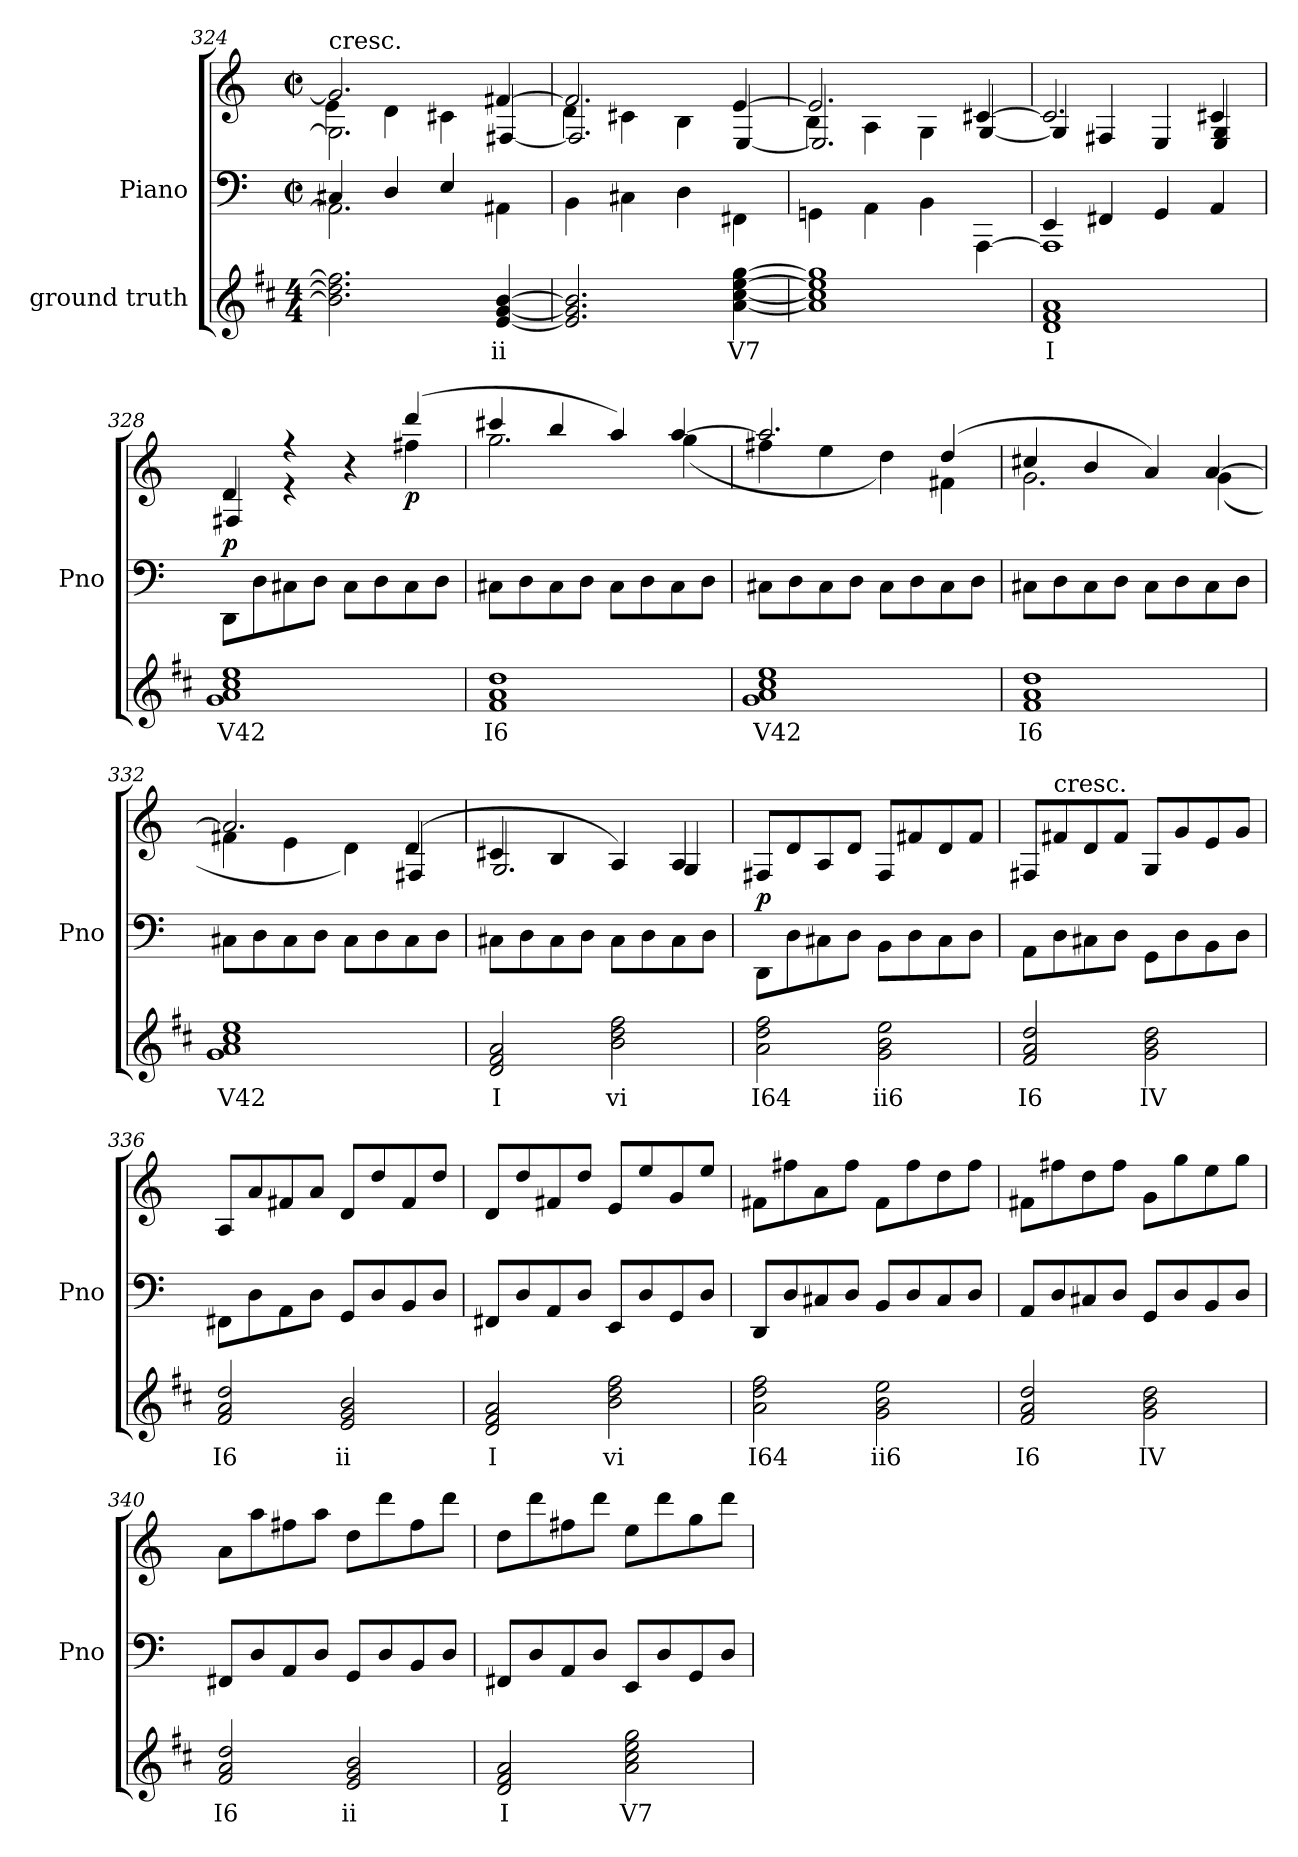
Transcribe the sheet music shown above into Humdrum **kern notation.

**kern	**text	**kern	**kern	**dynam
*part2	*part2	*part1	*part1	*part1
*staff3	*staff3	*staff2	*staff1	*staff1/2
*I"ground truth	*	*I"Piano	*	*
*	*	*I'Pno	*	*
*	*	*clefF4	*clefG2	*
*k[f#c#]	*	*k[]	*k[]	*
*D:	*	*C:	*C:	*
*M4/4	*	*M2/2	*M2/2	*
*	*	*met(c|)	*met(c|)	*
=324	=324	=324	=324	=324
*	*	*^	*^	*
*	*	*	*^	*	*^	*
*	*	*	*	*	*	*	*^	*
!	!	!	!	!	!LO:TX:a:t=cresc.	!	!	!	!
2.b] 2.dd] 2.ff#]	.	2.ryy	4C#/	2.AA\]	2.g/]	2.G\]	4e\	2.ryy	.
.	.	.	4D/	.	.	.	4d\	.	.
.	.	.	4E/	.	.	.	4c#\	.	.
!	!	!	!	!	!	!	!	!	!LO:DY:b=2
!	!	!	!	!	!	!	!	!	!LO:DY:n=1:b
[4e [4g [4b	ii	4ryy	4AA#X\	4ryy	[4f#/	[4F#/	4ryy	4ryy	sf sf
*	*	*v	*v	*v	*	*	*	*	*
*	*	*	*v	*v	*v	*v	*
!!LO:PB:g=z
=325	=325	=325	=325	=325
*	*	*^	*^	*
*	*	*	*	*	*^	*
2.e] 2.g] 2.b]	.	2.ryy	4BB\	2.f#/]	2.F#/]	4d\	.
.	.	.	4C#\	.	.	4c#\	.
.	.	.	4D\	.	.	4B\	.
!	!	!	!	!	!	!	!LO:DY:b=2
!	!	!	!	!	!	!	!LO:DY:n=1:b
[4a [4cc# [4ee [4gg	V7	4ryy	4FF#\	[4e/	[4E/	4ryy	sf sf
=326	=326	=326	=326	=326	=326	=326	=326
1a] 1cc#] 1ee] 1gg]	.	2.ryy	4GGn\	2.e/]	2.E/]	4B\	.
.	.	.	4AA\	.	.	4A\	.
.	.	.	4BB\	.	.	4G\	.
!	!	!	!	!	!	!	!LO:DY:b=2
!	!	!	!	!	!	!	!LO:DY:n=1:b
.	.	4ryy	[4AAA\	[4c#/	[4G/	4ryy	sf sf
*	*	*	*	*v	*v	*v	*
=327	=327	=327	=327	=327	=327
*	*	*	*	*^	*
1d 1f# 1a	I	1AAA]	4EE/	2.c#/]	4G/]	.
.	.	.	4FF#/	.	4F#/	.
.	.	.	4GG/	.	4E/	.
.	.	.	4AA/	4c#/	4E/ 4G/	.
=328	=328	=328	=328	=328	=328	=328
!	!	!	!	!	!	!LO:DY:b
1g 1a 1cc# 1ee	V42	2ryy	8DD\L	4d/	4F#/	p
.	.	.	8D\	.	.	.
.	.	.	8C#\	4r	4r	.
.	.	.	8D\J	.	.	.
.	.	4ryy	8C#\L	4r	4ryy	.
.	.	.	8D\	.	.	.
!	!	!	!	!	!	!LO:DY:b
.	.	4ryy	8C#\	(>4ddd/	4ff#\	p
.	.	.	8D\J	.	.	.
*	*	*v	*v	*	*	*
=329	=329	=329	=329	=329	=329
1f# 1a 1dd	I6	8C#\L	4ccc#/	2.gg\	.
.	.	8D\	.	.	.
.	.	8C#\	4bb/	.	.
.	.	8D\J	.	.	.
.	.	8C#\L	4aa/)	.	.
.	.	8D\	.	.	.
.	.	8C#\	[4aa/	(<4gg\	.
.	.	8D\J	.	.	.
=330	=330	=330	=330	=330	=330
1g 1a 1cc# 1ee	V42	8C#\L	2.aa/]	4ff#\	.
.	.	8D\	.	.	.
.	.	8C#\	.	4ee\	.
.	.	8D\J	.	.	.
.	.	8C#\L	.	4dd\)	.
.	.	8D\	.	.	.
.	.	8C#\	(>4dd/	4f#\	.
.	.	8D\J	.	.	.
!!LO:LB:g=z	!!
=331	=331	=331	=331	=331	=331
1f# 1a 1dd	I6	8C#\L	4cc#/	2.g\	.
.	.	8D\	.	.	.
.	.	8C#\	4b/	.	.
.	.	8D\J	.	.	.
.	.	8C#\L	4a/)	.	.
.	.	8D\	.	.	.
.	.	8C#\	[4a/	(<4g\	.
.	.	8D\J	.	.	.
=332	=332	=332	=332	=332	=332
1g 1a 1cc# 1ee	V42	8C#\L	2.a/]	4f#\	.
.	.	8D\	.	.	.
.	.	8C#\	.	4e\	.
.	.	8D\J	.	.	.
.	.	8C#\L	.	4d\)	.
.	.	8D\	.	.	.
.	.	8C#\	(>4d/	4F#/	.
.	.	8D\J	.	.	.
=333	=333	=333	=333	=333	=333
2d 2f# 2a	I	8C#\L	4c#/	2.G/	.
.	.	8D\	.	.	.
.	.	8C#\	4B/	.	.
.	.	8D\J	.	.	.
2b 2dd 2ff#	vi	8C#\L	4A/)	.	.
.	.	8D\	.	.	.
.	.	8C#\	4A/	4G/	.
.	.	8D\J	.	.	.
*	*	*	*v	*v	*
=334	=334	=334	=334	=334
!	!	!	!	!LO:DY:b
2a 2dd 2ff#	I64	8DD\L	8F#/L	p
.	.	8D\	8d/	.
.	.	8C#\	8A/	.
.	.	8D\J	8d/J	.
2g 2b 2ee	ii6	8BB\L	8F#/L	.
.	.	8D\	8f#/	.
.	.	8C#\	8d/	.
.	.	8D\J	8f#/J	.
=335	=335	=335	=335	=335
2f# 2a 2dd	I6	8AA\L	8F#/L	.
!	!	!	!LO:TX:a:t=cresc.	!
.	.	8D\	8f#/	.
.	.	8C#\	8d/	.
.	.	8D\J	8f#/J	.
2g 2b 2dd	IV	8GG\L	8G/L	.
.	.	8D\	8g/	.
.	.	8BB\	8e/	.
.	.	8D\J	8g/J	.
!!LO:LB:g=z
=336	=336	=336	=336	=336
2f# 2a 2dd	I6	8FF#\L	8A/L	.
.	.	8D\	8a/	.
.	.	8AA\	8f#/	.
.	.	8D\J	8a/J	.
2e 2g 2b	ii	8GG/L	8d/L	.
.	.	8D/	8dd/	.
.	.	8BB/	8f#/	.
.	.	8D/J	8dd/J	.
=337	=337	=337	=337	=337
2d 2f# 2a	I	8FF#/L	8d/L	.
.	.	8D/	8dd/	.
.	.	8AA/	8f#/	.
.	.	8D/J	8dd/J	.
2b 2dd 2ff#	vi	8EE/L	8e/L	.
.	.	8D/	8ee/	.
.	.	8GG/	8g/	.
.	.	8D/J	8ee/J	.
=338	=338	=338	=338	=338
2a 2dd 2ff#	I64	8DD/L	8f#\L	.
.	.	8D/	8ff#\	.
.	.	8C#/	8a\	.
.	.	8D/J	8ff#\J	.
2g 2b 2ee	ii6	8BB/L	8f#\L	.
.	.	8D/	8ff#\	.
.	.	8C#/	8dd\	.
.	.	8D/J	8ff#\J	.
=339	=339	=339	=339	=339
2f# 2a 2dd	I6	8AA/L	8f#\L	.
.	.	8D/	8ff#\	.
.	.	8C#/	8dd\	.
.	.	8D/J	8ff#\J	.
2g 2b 2dd	IV	8GG/L	8g\L	.
.	.	8D/	8gg\	.
.	.	8BB/	8ee\	.
.	.	8D/J	8gg\J	.
=340	=340	=340	=340	=340
2f# 2a 2dd	I6	8FF#/L	8a\L	.
.	.	8D/	8aa\	.
.	.	8AA/	8ff#\	.
.	.	8D/J	8aa\J	.
2e 2g 2b	ii	8GG/L	8dd\L	.
.	.	8D/	8ddd\	.
.	.	8BB/	8ff#\	.
.	.	8D/J	8ddd\J	.
!!LO:LB:g=z
=341	=341	=341	=341	=341
2d 2f# 2a	I	8FF#/L	8dd\L	.
.	.	8D/	8ddd\	.
.	.	8AA/	8ff#\	.
.	.	8D/J	8ddd\J	.
2a 2cc# 2ee 2gg	V7	8EE/L	8ee\L	.
.	.	8D/	8ddd\	.
.	.	8GG/	8gg\	.
.	.	8D/J	8ddd\J	.
=	=	=	=	=
*-	*-	*-	*-	*-
